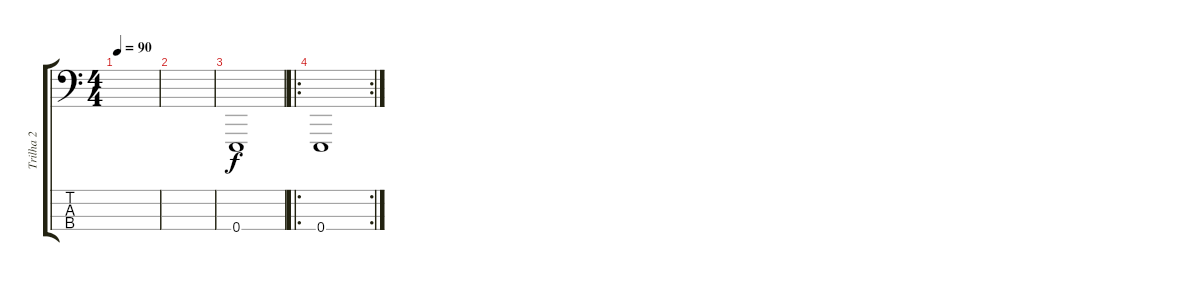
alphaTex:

\track ("Trilha 2" "Trilha 2") {instrument stringensemble1}
\staff {score tabs}
\tuning (G2 D2 A1 E1) {hide}
\ts (4 4)
\tempo 90
\clef f4
\ks c
|
|
0.4.1 |
\ro
\rc 2
0.4.1
